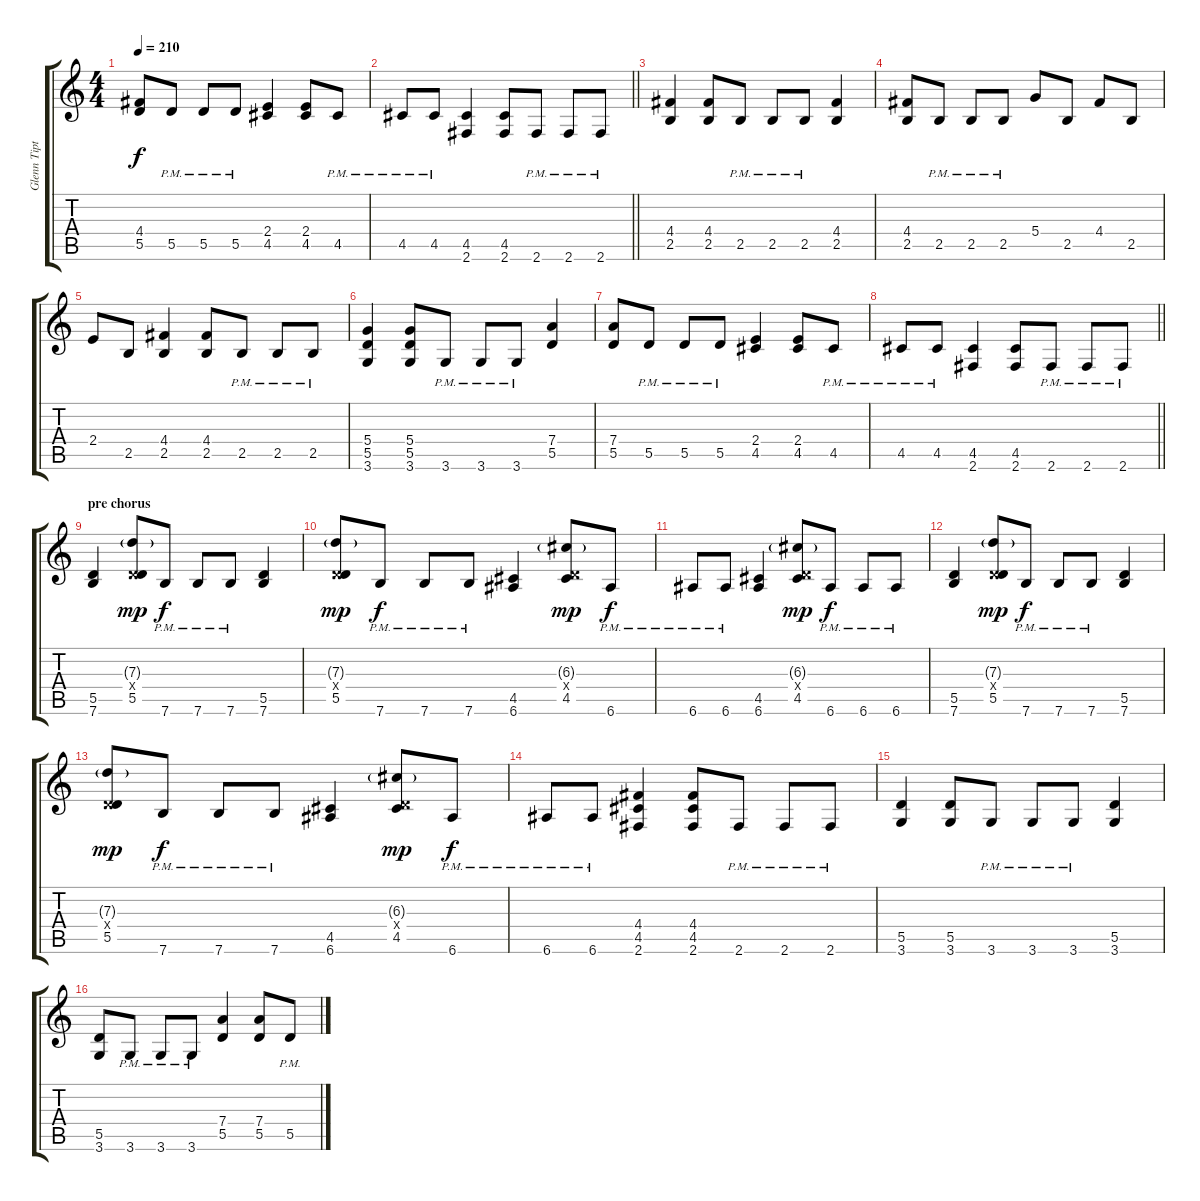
\track ("Glenn Tipton" "Glenn Tipt") {instrument distortionguitar}
\staff {score tabs}
\tuning (E4 B3 G3 D3 A2 E2) {hide}
\ts (4 4)
\tempo 210
\clef g2
\ks c
(4.4 5.5).8{dy f} 5.5{pm}.8 5.5{pm}.8 5.5{pm}.8 (2.4 4.5).4 (2.4 4.5).8 4.5{pm}.8 |
\barLineRight lightlight
4.5{pm}.8 4.5{pm}.8 (4.5 2.6).4 (4.5 2.6).8 2.6{pm}.8 2.6{pm}.8 2.6{pm}.8 |
(4.4 2.5).4 (4.4 2.5).8 2.5{pm}.8 2.5{pm}.8 2.5{pm}.8 (4.4 2.5).4 |
(4.4 2.5).8 2.5{pm}.8 2.5{pm}.8 2.5{pm}.8 5.4.8 2.5.8 4.4.8 2.5.8 |
2.4.8 2.5.8 (4.4 2.5).4 (4.4 2.5).8 2.5{pm}.8 2.5{pm}.8 2.5{pm}.8 |
(5.4 5.5 3.6).4 (5.4 5.5 3.6).8 3.6{pm}.8 3.6{pm}.8 3.6{pm}.8 (7.4 5.5).4 |
(7.4 5.5).8 5.5{pm}.8 5.5{pm}.8 5.5{pm}.8 (2.4 4.5).4 (2.4 4.5).8 4.5{pm}.8 |
\barLineRight lightlight
4.5{pm}.8 4.5{pm}.8 (4.5 2.6).4 (4.5 2.6).8 2.6{pm}.8 2.6{pm}.8 2.6{pm}.8 |
\section ("" "pre chorus")
(5.5 7.6).4 (7.3{g} 0.4{x} 5.5).8{dy mp} 7.6{pm}.8{dy f} 7.6{pm}.8 7.6{pm}.8 (5.5 7.6).4 |
(7.3{g} 0.4{x} 5.5).8{dy mp} 7.6{pm}.8{dy f} 7.6{pm}.8 7.6{pm}.8 (4.5 6.6).4 (6.3{g} 0.4{x} 4.5).8{dy mp} 6.6{pm}.8{dy f} |
6.6{pm}.8 6.6{pm}.8 (4.5 6.6).4 (6.3{g} 0.4{x} 4.5).8{dy mp} 6.6{pm}.8{dy f} 6.6{pm}.8 6.6{pm}.8 |
(5.5 7.6).4 (7.3{g} 0.4{x} 5.5).8{dy mp} 7.6{pm}.8{dy f} 7.6{pm}.8 7.6{pm}.8 (5.5 7.6).4 |
(7.3{g} 0.4{x} 5.5).8{dy mp} 7.6{pm}.8{dy f} 7.6{pm}.8 7.6{pm}.8 (4.5 6.6).4 (6.3{g} 0.4{x} 4.5).8{dy mp} 6.6{pm}.8{dy f} |
6.6{pm}.8 6.6{pm}.8 (4.4 4.5 2.6).4 (4.4 4.5 2.6).8 2.6{pm}.8 2.6{pm}.8 2.6{pm}.8 |
(5.5 3.6).4 (5.5 3.6).8 3.6{pm}.8 3.6{pm}.8 3.6{pm}.8 (5.5 3.6).4 |
(5.5 3.6).8 3.6{pm}.8 3.6{pm}.8 3.6{pm}.8 (7.4 5.5).4 (7.4 5.5).8 5.5{pm}.8
